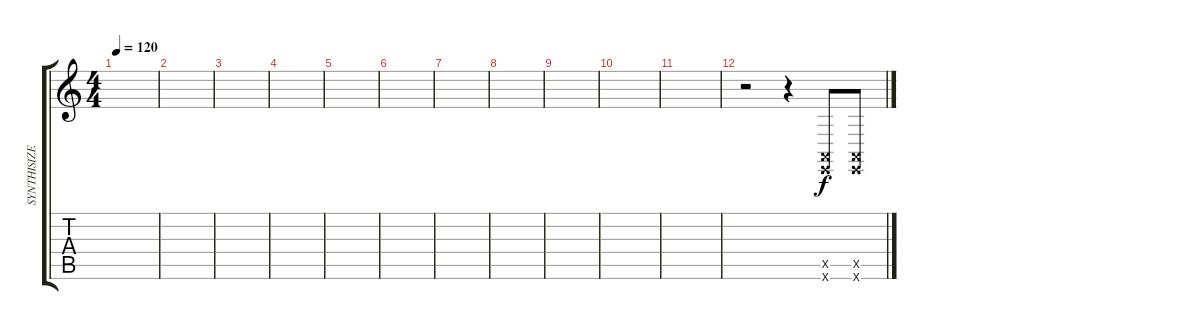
\track ("SYNTHISIZER 1" "SYNTHISIZE") {instrument synthstrings1}
\staff {score tabs}
\tuning (E4 B3 G3 D3 A2 E2) {hide}
\ts (4 4)
\tempo 120
\clef g2
\ks c
|
|
|
|
|
|
|
|
|
|
|
r.2 r.4 (0.5{x} 0.6{x}).8{volume 13 instrument electricguitarmuted} (0.5{x} 0.6{x}).8
